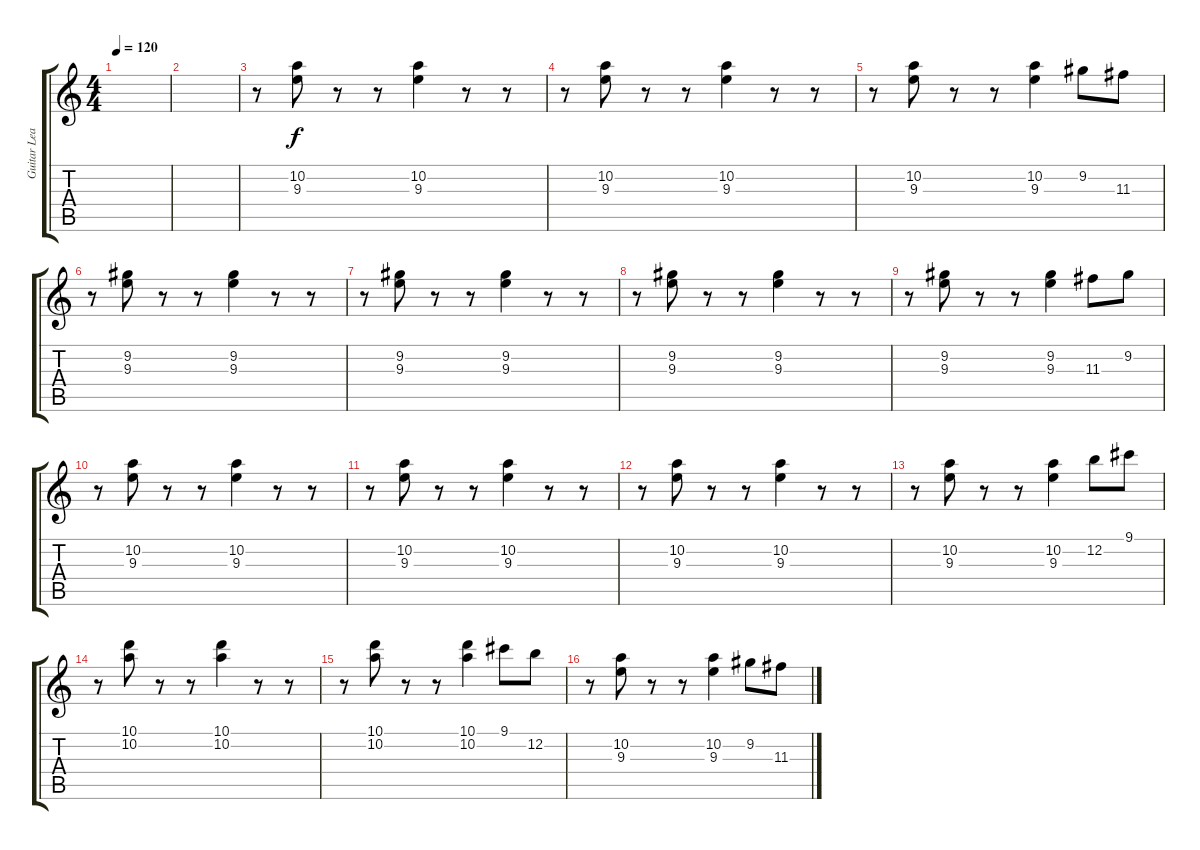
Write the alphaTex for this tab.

\track ("Guitar Lead" "Guitar Lea") {instrument overdrivenguitar}
\staff {score tabs}
\tuning (E4 B3 G3 D3 A2 E2) {hide}
\ts (4 4)
\tempo 120
\clef g2
\ks c
|
|
r.8 (10.2 9.3).8 r.8 r.8 (10.2 9.3).4 r.8 r.8 |
r.8 (10.2 9.3).8 r.8 r.8 (10.2 9.3).4 r.8 r.8 |
r.8 (10.2 9.3).8 r.8 r.8 (10.2 9.3).4 9.2.8 11.3.8 |
r.8 (9.2 9.3).8 r.8 r.8 (9.2 9.3).4 r.8 r.8 |
r.8 (9.2 9.3).8 r.8 r.8 (9.2 9.3).4 r.8 r.8 |
r.8 (9.2 9.3).8 r.8 r.8 (9.2 9.3).4 r.8 r.8 |
r.8 (9.2 9.3).8 r.8 r.8 (9.2 9.3).4 11.3.8 9.2.8 |
r.8 (10.2 9.3).8 r.8 r.8 (10.2 9.3).4 r.8 r.8 |
r.8 (10.2 9.3).8 r.8 r.8 (10.2 9.3).4 r.8 r.8 |
r.8 (10.2 9.3).8 r.8 r.8 (10.2 9.3).4 r.8 r.8 |
r.8 (10.2 9.3).8 r.8 r.8 (10.2 9.3).4 12.2.8 9.1.8 |
r.8 (10.1 10.2).8 r.8 r.8 (10.1 10.2).4 r.8 r.8 |
r.8 (10.1 10.2).8 r.8 r.8 (10.1 10.2).4 9.1.8 12.2.8 |
r.8 (10.2 9.3).8 r.8 r.8 (10.2 9.3).4 9.2.8 11.3.8
